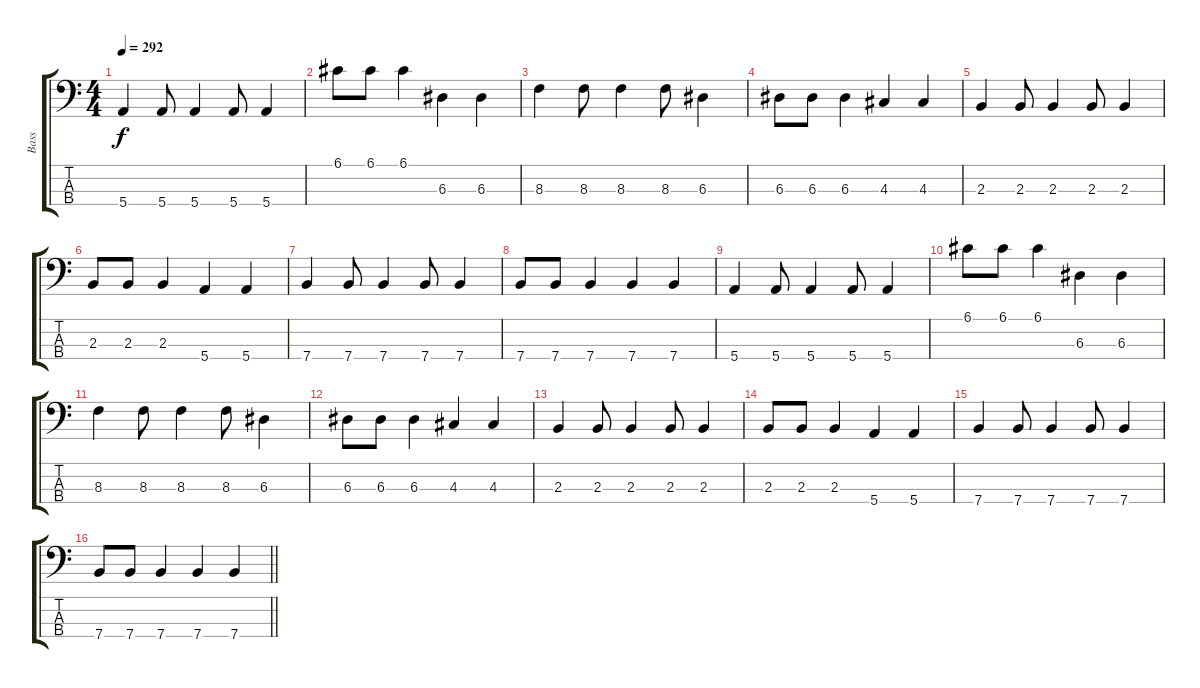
\track ("Bass" "Bass") {instrument electricbasspick}
\staff {score tabs}
\tuning (G2 D2 A1 E1) {hide}
\ts (4 4)
\tempo 292
\clef f4
\ks c
5.4.4{dy f} 5.4.8 5.4.4 5.4.8 5.4.4 |
6.1.8 6.1.8 6.1.4 6.3.4 6.3.4 |
8.3.4 8.3.8 8.3.4 8.3.8 6.3.4 |
6.3.8 6.3.8 6.3.4 4.3.4 4.3.4 |
2.3.4 2.3.8 2.3.4 2.3.8 2.3.4 |
2.3.8 2.3.8 2.3.4 5.4.4 5.4.4 |
7.4.4 7.4.8 7.4.4 7.4.8 7.4.4 |
7.4.8 7.4.8 7.4.4 7.4.4 7.4.4 |
5.4.4 5.4.8 5.4.4 5.4.8 5.4.4 |
6.1.8 6.1.8 6.1.4 6.3.4 6.3.4 |
8.3.4 8.3.8 8.3.4 8.3.8 6.3.4 |
6.3.8 6.3.8 6.3.4 4.3.4 4.3.4 |
2.3.4 2.3.8 2.3.4 2.3.8 2.3.4 |
2.3.8 2.3.8 2.3.4 5.4.4 5.4.4 |
7.4.4 7.4.8 7.4.4 7.4.8 7.4.4 |
\barLineRight lightlight
7.4.8 7.4.8 7.4.4 7.4.4 7.4.4
